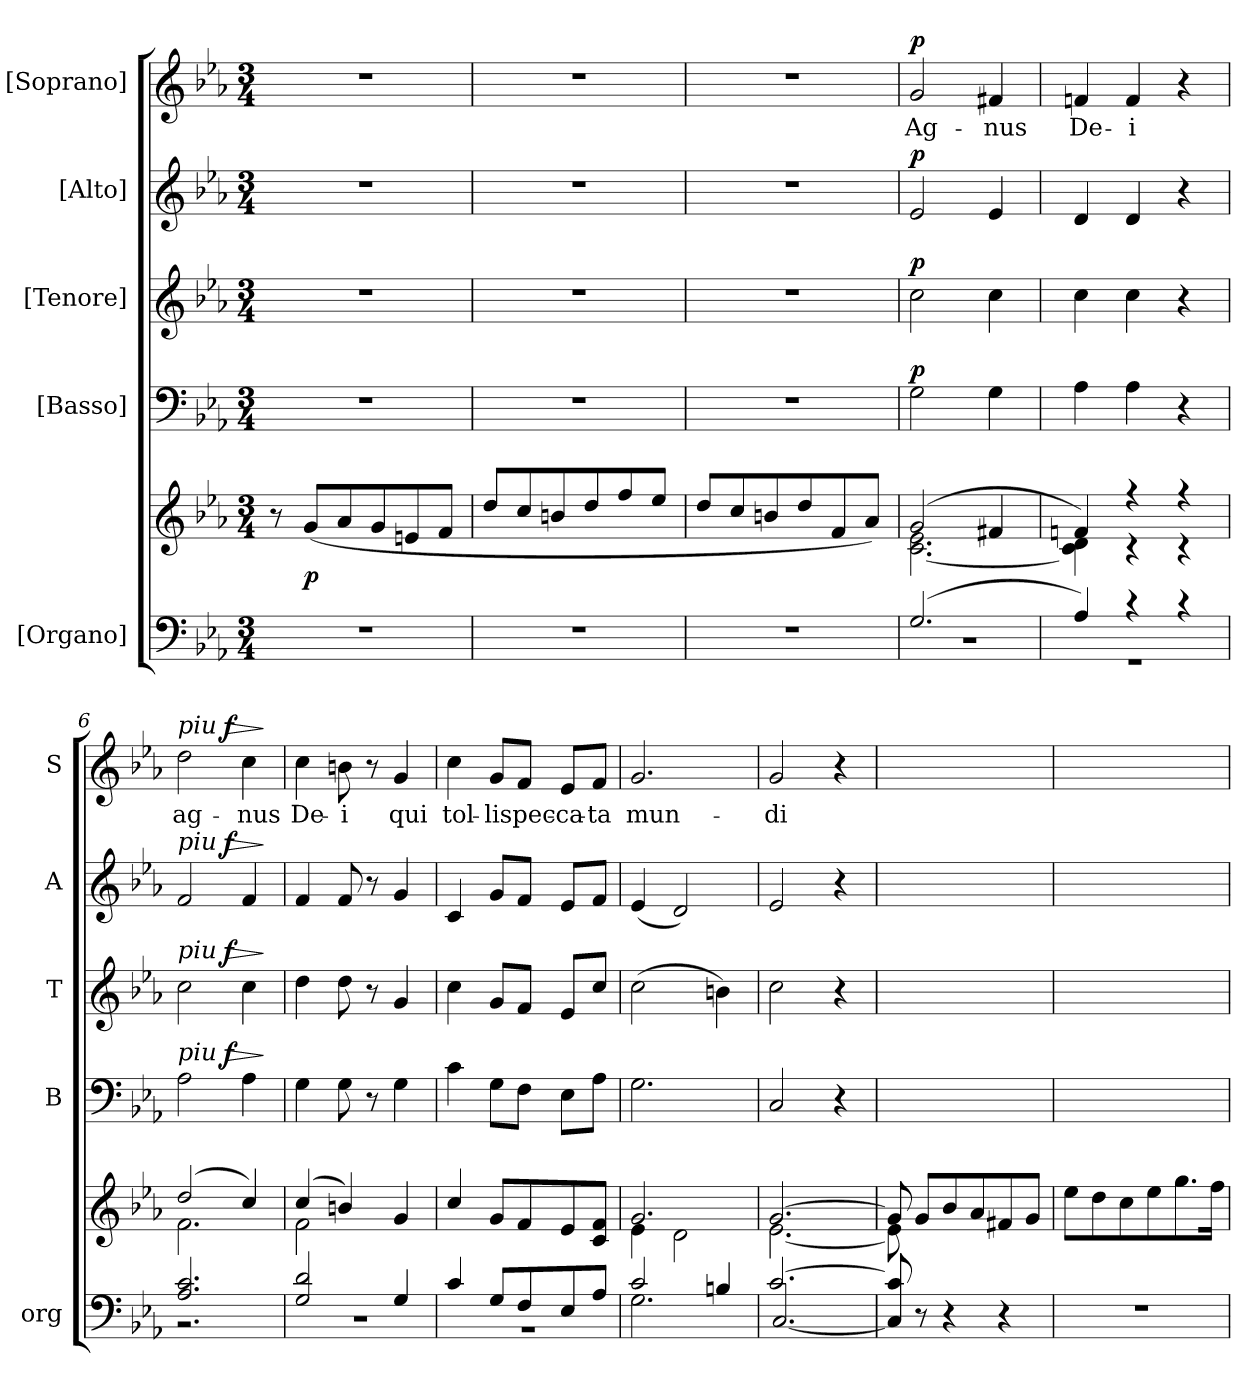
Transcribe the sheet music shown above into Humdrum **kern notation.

**kern	**kern	**dynam	**kern	**dynam	**kern	**dynam	**kern	**dynam	**kern	**text	**dynam
*part5	*part5	*part5	*part4	*part4	*part3	*part3	*part2	*part2	*part1	*part1	*part1
*staff6	*staff5	*staff5/6	*staff4	*staff4	*staff3	*staff3	*staff2	*staff2	*staff1	*staff1	*staff1
*I"[Organo]	*	*	*I"[Basso]	*	*I"[Tenore]	*	*I"[Alto]	*	*I"[Soprano]	*	*
*I'org	*	*	*I'B	*	*I'T	*	*I'A	*	*I'S	*	*
*clefF4	*clefG2	*	*clefF4	*	*clefG2	*	*clefG2	*	*clefG2	*	*
*	*	*	*	*	*ITrd7c12	*	*	*	*	*	*
*k[b-e-a-]	*k[b-e-a-]	*	*k[b-e-a-]	*	*k[b-e-a-]	*	*k[b-e-a-]	*	*k[b-e-a-]	*	*
*M3/4	*M3/4	*	*M3/4	*	*M3/4	*	*M3/4	*	*M3/4	*	*
=1	=1	=1	=1	=1	=1	=1	=1	=1	=1	=1	=1
2.r	8r	.	2.r	.	2.r	.	2.r	.	2.r	.	.
.	(8g/L	p	.	.	.	.	.	.	.	.	.
.	8a-/	.	.	.	.	.	.	.	.	.	.
.	8g/	.	.	.	.	.	.	.	.	.	.
.	8en/	.	.	.	.	.	.	.	.	.	.
.	8f/J	.	.	.	.	.	.	.	.	.	.
=2	=2	=2	=2	=2	=2	=2	=2	=2	=2	=2	=2
2.r	8dd/L	.	2.r	.	2.r	.	2.r	.	2.r	.	.
.	8cc/	.	.	.	.	.	.	.	.	.	.
.	8bn/	.	.	.	.	.	.	.	.	.	.
.	8dd/	.	.	.	.	.	.	.	.	.	.
.	8ff/	.	.	.	.	.	.	.	.	.	.
.	8ee-/J	.	.	.	.	.	.	.	.	.	.
=3	=3	=3	=3	=3	=3	=3	=3	=3	=3	=3	=3
2.r	8dd/L	.	2.r	.	2.r	.	2.r	.	2.r	.	.
.	8cc/	.	.	.	.	.	.	.	.	.	.
.	8bn/	.	.	.	.	.	.	.	.	.	.
.	8dd/	.	.	.	.	.	.	.	.	.	.
.	8f/	.	.	.	.	.	.	.	.	.	.
.	8a-/J)	.	.	.	.	.	.	.	.	.	.
=4	=4	=4	=4	=4	=4	=4	=4	=4	=4	=4	=4
*^	*^	*	*	*	*	*	*	*	*	*	*
!	!	!	!	!	!	!LO:DY:a	!	!LO:DY:a	!	!LO:DY:a	!	!	!LO:DY:a
(2.G/	2.r	(2g/	[2.c\ 2.e-\	.	2G\	p	2c\	p	2e-/	p	2g/	Ag-	p
.	.	4f#X/	.	.	4G\	.	4c\	.	4e-/	.	4f#X/	-nus	.
=5	=5	=5	=5	=5	=5	=5	=5	=5	=5	=5	=5	=5	=5
4A-/)	2.rGG	4fn/)	4c]\ 4d\	.	4A-\	.	4c\	.	4d/	.	4fn/	De-	.
4rc	.	4r	4r	.	4A-\	.	4c\	.	4d/	.	4f/	-i	.
4rc	.	4r	4r	.	4r	.	4r	.	4r	.	4r	.	.
=6	=6	=6	=6	=6	=6	=6	=6	=6	=6	=6	=6	=6	=6
!	!	!	!	!	!	!LO:HP:a	!	!LO:HP:a	!	!LO:HP:a	!	!	!LO:HP:a
!	!	!	!	!	!	!LO:DY:n=1:a:t=piu %s	!	!LO:DY:n=1:a:t=piu %s	!	!LO:DY:n=1:a:t=piu %s	!	!	!LO:DY:n=1:a:t=piu %s
2.A-/ 2.c/	2.r	(2dd/	2.f\	.	2A-\	> f	2c\	> f	2f/	> f	2dd\	ag-	> f
.	.	4cc/)	.	.	4A-\	.	4c\	.	4f/	.	4cc\	-nus	.
*v	*v	*	*	*	*	*	*	*	*	*	*	*	*
*	*v	*v	*	*	*	*	*	*	*	*	*	*
.	.	.	.	]	.	]	.	]	.	.	]
=7	=7	=7	=7	=7	=7	=7	=7	=7	=7	=7	=7
*^	*^	*	*	*	*	*	*	*	*	*	*
2G/ 2d/	2.r	(4cc/	2f\	.	4G\	.	4d\	.	4f/	.	4cc\	De-	.
.	.	4bn/)	.	.	8G\	.	8d\	.	8f/	.	8bn\	-i	.
.	.	.	.	.	8r	.	8r	.	8r	.	8r	.	.
4G/	.	4g/	4ryy	.	4G\	.	4G/	.	4g/	.	4g/	qui	.
*	*	*v	*v	*	*	*	*	*	*	*	*	*	*
=8	=8	=8	=8	=8	=8	=8	=8	=8	=8	=8	=8	=8
4c/	2.r	4cc/	.	4c\	.	4c\	.	4c/	.	4cc\	tol-	.
8G/L	.	8g/L	.	8G\L	.	8G/L	.	8g/L	.	8g/L	-lis	.
8F/	.	8f/	.	8F\J	.	8F/J	.	8f/J	.	8f/J	pec-	.
8E-/	.	8e-/	.	8E-\L	.	8E-/L	.	8e-/L	.	8e-/L	-ca-	.
8A-/J	.	8c/ 8f/J	.	8A-\J	.	8c/J	.	8f/J	.	8f/J	-ta	.
=9	=9	=9	=9	=9	=9	=9	=9	=9	=9	=9	=9	=9
*	*	*^	*	*	*	*	*	*	*	*	*	*
2c/	2.G\	2.g/	4e-\	.	2.G\	.	(2c\	.	(4e-/	.	2.g/	mun-	.
.	.	.	2d\	.	.	.	.	.	2d/)	.	.	.	.
4Bn/	.	.	.	.	.	.	4Bn\)	.	.	.	.	.	.
=10	=10	=10	=10	=10	=10	=10	=10	=10	=10	=10	=10	=10	=10
[2.c/	[2.C/	[2.g/	[2.e-\	.	2C/	.	2c\	.	2e-/	.	2g/	-di	.
.	.	.	.	.	4r	.	4r	.	4r	.	4r	.	.
*v	*v	*	*	*	*	*	*	*	*	*	*	*	*
=11	=11	=11	=11	=11	=11	=11	=11	=11	=11	=11	=11	=11
8C]/ 8c]/	8g/]	8e-\]	.	2.ryy	.	2.ryy	.	2.ryy	.	2.ryy	.	.
8r	8g/L	8ryy	.	.	.	.	.	.	.	.	.	.
4r	8b-/	4ryy	.	.	.	.	.	.	.	.	.	.
.	8a-/	.	.	.	.	.	.	.	.	.	.	.
4r	8f#X/	4ryy	.	.	.	.	.	.	.	.	.	.
.	8g/J	.	.	.	.	.	.	.	.	.	.	.
*	*v	*v	*	*	*	*	*	*	*	*	*	*
=12	=12	=12	=12	=12	=12	=12	=12	=12	=12	=12	=12
2.r	8ee-\L	.	2.ryy	.	2.ryy	.	2.ryy	.	2.ryy	.	.
.	8dd	.	.	.	.	.	.	.	.	.	.
.	8cc\	.	.	.	.	.	.	.	.	.	.
.	8ee-\	.	.	.	.	.	.	.	.	.	.
.	8.gg\	.	.	.	.	.	.	.	.	.	.
.	16ff\Jk	.	.	.	.	.	.	.	.	.	.
=	=	=	=	=	=	=	=	=	=	=	=
*-	*-	*-	*-	*-	*-	*-	*-	*-	*-	*-	*-
